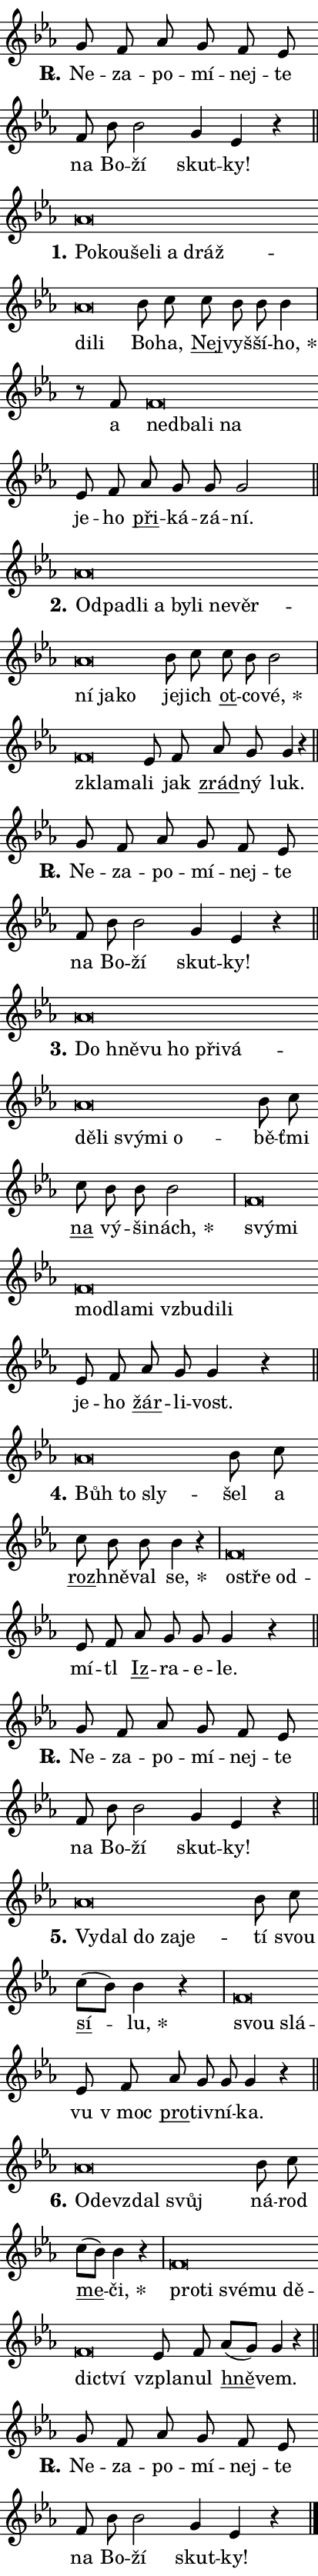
\version "2.22.1"
\header { tagline = "" }
\paper {
  indent = 0\cm
  top-margin = 0\cm
  right-margin = 0\cm
  bottom-margin = 0\cm
  left-margin = 0\cm
  paper-width = 7\cm
  page-breaking = #ly:one-page-breaking
  system-system-spacing.basic-distance = #11
  score-system-spacing.basic-distance = #11.3
  ragged-last = ##f
}


%% Author: Thomas Morley
%% https://lists.gnu.org/archive/html/lilypond-user/2020-05/msg00002.html
#(define (line-position grob)
"Returns position of @var[grob} in current system:
   @code{'start}, if at first time-step
   @code{'end}, if at last time-step
   @code{'middle} otherwise
"
  (let* ((col (ly:item-get-column grob))
         (ln (ly:grob-object col 'left-neighbor))
         (rn (ly:grob-object col 'right-neighbor))
         (col-to-check-left (if (ly:grob? ln) ln col))
         (col-to-check-right (if (ly:grob? rn) rn col))
         (break-dir-left
           (and
             (ly:grob-property col-to-check-left 'non-musical #f)
             (ly:item-break-dir col-to-check-left)))
         (break-dir-right
           (and
             (ly:grob-property col-to-check-right 'non-musical #f)
             (ly:item-break-dir col-to-check-right))))
        (cond ((eqv? 1 break-dir-left) 'start)
              ((eqv? -1 break-dir-right) 'end)
              (else 'middle))))

#(define (tranparent-at-line-position vctor)
  (lambda (grob)
  "Relying on @code{line-position} select the relevant enry from @var{vctor}.
Used to determine transparency,"
    (case (line-position grob)
      ((end) (not (vector-ref vctor 0)))
      ((middle) (not (vector-ref vctor 1)))
      ((start) (not (vector-ref vctor 2))))))

noteHeadBreakVisibility =
#(define-music-function (break-visibility)(vector?)
"Makes @code{NoteHead}s transparent relying on @var{break-visibility}"
#{
  \override NoteHead.transparent =
    #(tranparent-at-line-position break-visibility)
#})

#(define delete-ledgers-for-transparent-note-heads
  (lambda (grob)
    "Reads whether a @code{NoteHead} is transparent.
If so this @code{NoteHead} is removed from @code{'note-heads} from
@var{grob}, which is supposed to be @code{LedgerLineSpanner}.
As a result ledgers are not printed for this @code{NoteHead}"
    (let* ((nhds-array (ly:grob-object grob 'note-heads))
           (nhds-list
             (if (ly:grob-array? nhds-array)
                 (ly:grob-array->list nhds-array)
                 '()))
           ;; Relies on the transparent-property being done before
           ;; Staff.LedgerLineSpanner.after-line-breaking is executed.
           ;; This is fragile ...
           (to-keep
             (remove
               (lambda (nhd)
                 (ly:grob-property nhd 'transparent #f))
               nhds-list)))
      ;; TODO find a better method to iterate over grob-arrays, similiar
      ;; to filter/remove etc for lists
      ;; For now rebuilt from scratch
      (set! (ly:grob-object grob 'note-heads)  '())
      (for-each
        (lambda (nhd)
          (ly:pointer-group-interface::add-grob grob 'note-heads nhd))
        to-keep))))

hideNotes = {
  \noteHeadBreakVisibility #begin-of-line-visible
}
unHideNotes = {
  \noteHeadBreakVisibility #all-visible
}

% work-around for resetting accidentals
% https://lilypond.org/doc/v2.23/Documentation/notation/displaying-rhythms#unmetered-music
cadenzaMeasure = {
  \cadenzaOff
  \partial 1024 s1024
  \cadenzaOn
}

#(define-markup-command (accent layout props text) (markup?)
  "Underline accented syllable"
  (interpret-markup layout props
    #{\markup \override #'(offset . 4.3) \underline { #text }#}))

responsum = \markup \concat {
  "R" \hspace #-1.05 \path #0.1 #'((moveto 0 0.07) (lineto 0.9 0.8)) \hspace #0.05 "."
}

\layout {
    \context {
        \Staff
        \remove "Time_signature_engraver"
        \override LedgerLineSpanner.after-line-breaking = #delete-ledgers-for-transparent-note-heads
    }
    \context {
        \Voice {
            \override NoteHead.output-attributes = #'((class . "notehead"))
            \override Hairpin.height = #0.55
        }
    }
    \context {
        \Lyrics {
            \override StanzaNumber.output-attributes = #'((class . "stanzanumber"))
            \override LyricSpace.minimum-distance = #0.9
            \override LyricText.font-name = #"TeX Gyre Schola"
            \override LyricText.font-size = 1
            \override StanzaNumber.font-name = #"TeX Gyre Schola Bold"
            \override StanzaNumber.font-size = 1
        }
    }
}

% magnetic-lyrics.ily
%
%   written by
%     Jean Abou Samra <jean@abou-samra.fr>
%     Werner Lemberg <wl@gnu.org>
%
%   adapted by
%     Jiri Hon <jiri.hon@gmail.com>
%
% Version 2022-Apr-15

% https://www.mail-archive.com/lilypond-user@gnu.org/msg149350.html

#(define (Left_hyphen_pointer_engraver context)
   "Collect syllable-hyphen-syllable occurrences in lyrics and store
them in properties.  This engraver only looks to the left.  For
example, if the lyrics input is @code{foo -- bar}, it does the
following.

@itemize @bullet
@item
Set the @code{text} property of the @code{LyricHyphen} grob between
@q{foo} and @q{bar} to @code{foo}.

@item
Set the @code{left-hyphen} property of the @code{LyricText} grob with
text @q{foo} to the @code{LyricHyphen} grob between @q{foo} and
@q{bar}.
@end itemize

Use this auxiliary engraver in combination with the
@code{lyric-@/text::@/apply-@/magnetic-@/offset!} hook."
   (let ((hyphen #f)
         (text #f))
     (make-engraver
      (acknowledgers
       ((lyric-syllable-interface engraver grob source-engraver)
        (set! text grob)))
      (end-acknowledgers
       ((lyric-hyphen-interface engraver grob source-engraver)
        ;(when (not (grob::has-interface grob 'lyric-space-interface))
          (set! hyphen grob)));)
      ((stop-translation-timestep engraver)
       (when (and text hyphen)
         (ly:grob-set-object! text 'left-hyphen hyphen))
       (set! text #f)
       (set! hyphen #f)))))

#(define (lyric-text::apply-magnetic-offset! grob)
   "If the space between two syllables is less than the value in
property @code{LyricText@/.details@/.squash-threshold}, move the right
syllable to the left so that it gets concatenated with the left
syllable.

Use this function as a hook for
@code{LyricText@/.after-@/line-@/breaking} if the
@code{Left_@/hyphen_@/pointer_@/engraver} is active."
   (let ((hyphen (ly:grob-object grob 'left-hyphen #f)))
     (when hyphen
       (let ((left-text (ly:spanner-bound hyphen LEFT)))
         (when (grob::has-interface left-text 'lyric-syllable-interface)
           (let* ((common (ly:grob-common-refpoint grob left-text X))
                  (this-x-ext (ly:grob-extent grob common X))
                  (left-x-ext
                   (begin
                     ;; Trigger magnetism for left-text.
                     (ly:grob-property left-text 'after-line-breaking)
                     (ly:grob-extent left-text common X)))
                  ;; `delta` is the gap width between two syllables.
                  (delta (- (interval-start this-x-ext)
                            (interval-end left-x-ext)))
                  (details (ly:grob-property grob 'details))
                  (threshold (assoc-get 'squash-threshold details 0.2)))
             (when (< delta threshold)
               (let* (;; We have to manipulate the input text so that
                      ;; ligatures crossing syllable boundaries are not
                      ;; disabled.  For languages based on the Latin
                      ;; script this is essentially a beautification.
                      ;; However, for non-Western scripts it can be a
                      ;; necessity.
                      (lt (ly:grob-property left-text 'text))
                      (rt (ly:grob-property grob 'text))
                      (is-space (grob::has-interface hyphen 'lyric-space-interface))
                      (space (if is-space " " ""))
                      (space-markup (grob-interpret-markup grob " "))
                      (space-size (interval-length (ly:stencil-extent space-markup X)))
                      (extra-delta (if is-space space-size 0))
                      ;; Append new syllable.
                      (ltrt-space (if (and (string? lt) (string? rt))
                                (string-append lt space rt)
                                (make-concat-markup (list lt space rt))))
                      ;; Right-align `ltrt` to the right side.
                      (ltrt-space-markup (grob-interpret-markup
                               grob
                               (make-translate-markup
                                (cons (interval-length this-x-ext) 0)
                                (make-right-align-markup ltrt-space)))))
                 (begin
                   ;; Don't print `left-text`.
                   (ly:grob-set-property! left-text 'stencil #f)
                   ;; Set text and stencil (which holds all collected
                   ;; syllables so far) and shift it to the left.
                   (ly:grob-set-property! grob 'text ltrt-space)
                   (ly:grob-set-property! grob 'stencil ltrt-space-markup)
                   (ly:grob-translate-axis! grob (- (- delta extra-delta)) X))))))))))


#(define (lyric-hyphen::displace-bounds-first grob)
   ;; Make very sure this callback isn't triggered too early.
   (let ((left (ly:spanner-bound grob LEFT))
         (right (ly:spanner-bound grob RIGHT)))
     (ly:grob-property left 'after-line-breaking)
     (ly:grob-property right 'after-line-breaking)
     (ly:lyric-hyphen::print grob)))

squashThreshold = #0.4

\layout {
  \context {
    \Lyrics
    \consists #Left_hyphen_pointer_engraver
    \override LyricText.after-line-breaking =
      #lyric-text::apply-magnetic-offset!
    \override LyricHyphen.stencil = #lyric-hyphen::displace-bounds-first
    \override LyricText.details.squash-threshold = \squashThreshold
    \override LyricHyphen.minimum-distance = 0
    \override LyricHyphen.minimum-length = \squashThreshold
  }
}

squash = \override LyricText.details.squash-threshold = 9999
unSquash = \override LyricText.details.squash-threshold = \squashThreshold

left = \override LyricText.self-alignment-X = #LEFT
unLeft = \revert LyricText.self-alignment-X

starOffset = #(lambda (grob) 
                (let ((x_offset (ly:self-alignment-interface::aligned-on-x-parent grob)))
                  (if (= x_offset 0) 0 (+ x_offset 1.2))))

star = #(define-music-function (syllable)(string?)
"Append star separator at the end of a syllable"
#{
  \once \override LyricText.X-offset = #starOffset
  \lyricmode { \markup {
    #syllable
    \override #'((font-name . "TeX Gyre Schola Bold")) \hspace #0.2 \lower #0.65 \larger "*"
  } }
#})

starAccent = #(define-music-function (syllable)(string?)
"Append star separator at the end of a syllable and make accent"
#{
  \once \override LyricText.X-offset = #starOffset
  \lyricmode { \markup {
    \accent #syllable
    \override #'((font-name . "TeX Gyre Schola Bold")) \hspace #0.2 \lower #0.65 \larger "*"
  } }
#})

breath = #(define-music-function (syllable)(string?)
"Append breathing indicator at the end of a syllable"
#{
  \lyricmode { \markup { #syllable "+" } }
#})

optionalBreath = #(define-music-function (syllable)(string?)
"Append optional breathing indicator at the end of a syllable"
#{
  \lyricmode { \markup { #syllable "(+)" } }
#})


\score {
    <<
        \new Voice = "melody" { \cadenzaOn \key es \major \relative { g'8 f as g f es \bar "" f bes bes2 g4 es r \cadenzaMeasure \bar "||" \break } }
        \new Lyrics \lyricsto "melody" { \lyricmode { \set stanza = \responsum
Ne -- za -- po -- mí -- nej -- te na Bo -- ží skut -- ky! } }
    >>
    \layout {}
}

\score {
    <<
        \new Voice = "melody" { \cadenzaOn \key es \major \relative { as'\breve*1/16 \hideNotes \breve*1/16 \bar "" \breve*1/16 \bar "" \breve*1/16 \bar "" \breve*1/16 \bar "" \breve*1/16 \bar "" \breve*1/16 \breve*1/16 \bar "" \unHideNotes bes8 c \bar "" c bes bes bes4 \cadenzaMeasure \bar "|" r8 f8 f\breve*1/16 \hideNotes \breve*1/16 \bar "" \breve*1/16 \breve*1/16 \bar "" \unHideNotes es8 f \bar "" as g g g2 \cadenzaMeasure \bar "||" \break } }
        \new Lyrics \lyricsto "melody" { \lyricmode { \set stanza = "1."
\left Po -- \squash kou -- še -- li a dráž -- di -- li \unLeft \unSquash Bo -- ha, \markup \accent Nej -- vyš -- ší -- \star ho, a \left ne -- \squash dba -- li na \unLeft \unSquash je -- ho \markup \accent při -- ká -- zá -- ní. } }
    >>
    \layout {}
}

\score {
    <<
        \new Voice = "melody" { \cadenzaOn \key es \major \relative { as'\breve*1/16 \hideNotes \breve*1/16 \bar "" \breve*1/16 \bar "" \breve*1/16 \bar "" \breve*1/16 \bar "" \breve*1/16 \bar "" \breve*1/16 \bar "" \breve*1/16 \bar "" \breve*1/16 \bar "" \breve*1/16 \breve*1/16 \bar "" \unHideNotes bes8 c \bar "" c bes bes2 \cadenzaMeasure \bar "|" f\breve*1/16 \hideNotes \breve*1/16 \bar "" \unHideNotes es8 f \bar "" as g g4 r \cadenzaMeasure \bar "||" \break } }
        \new Lyrics \lyricsto "melody" { \lyricmode { \set stanza = "2."
\left Od -- \squash pa -- dli a by -- li ne -- věr -- ní ja -- ko \unLeft \unSquash je -- jich \markup \accent ot -- co -- \star vé, \left zkla -- \squash ma -- \unLeft \unSquash li jak \markup \accent zrád -- ný luk. } }
    >>
    \layout {}
}

\score {
    <<
        \new Voice = "melody" { \cadenzaOn \key es \major \relative { g'8 f as g f es \bar "" f bes bes2 g4 es r \cadenzaMeasure \bar "||" \break } }
        \new Lyrics \lyricsto "melody" { \lyricmode { \set stanza = \responsum
Ne -- za -- po -- mí -- nej -- te na Bo -- ží skut -- ky! } }
    >>
    \layout {}
}

\score {
    <<
        \new Voice = "melody" { \cadenzaOn \key es \major \relative { as'\breve*1/16 \hideNotes \breve*1/16 \bar "" \breve*1/16 \bar "" \breve*1/16 \bar "" \breve*1/16 \bar "" \breve*1/16 \bar "" \breve*1/16 \bar "" \breve*1/16 \bar "" \breve*1/16 \bar "" \breve*1/16 \breve*1/16 \bar "" \unHideNotes bes8 c \bar "" c bes bes bes2 \cadenzaMeasure \bar "|" f\breve*1/16 \hideNotes \breve*1/16 \bar "" \breve*1/16 \bar "" \breve*1/16 \bar "" \breve*1/16 \bar "" \breve*1/16 \bar "" \breve*1/16 \breve*1/16 \bar "" \unHideNotes es8 f \bar "" as g g4 r \cadenzaMeasure \bar "||" \break } }
        \new Lyrics \lyricsto "melody" { \lyricmode { \set stanza = "3."
\left Do \squash hně -- vu ho při -- vá -- dě -- li svý -- mi o -- \unLeft \unSquash bě -- ťmi \markup \accent na vý -- ši -- \star nách, \left svý -- \squash mi mo -- dla -- mi vzbu -- di -- li \unLeft \unSquash je -- ho \markup \accent žár -- li -- vost. } }
    >>
    \layout {}
}

\score {
    <<
        \new Voice = "melody" { \cadenzaOn \key es \major \relative { as'\breve*1/16 \hideNotes \breve*1/16 \breve*1/16 \bar "" \unHideNotes bes8 c \bar "" c bes bes bes4 r \cadenzaMeasure \bar "|" f\breve*1/16 \hideNotes \breve*1/16 \breve*1/16 \bar "" \unHideNotes es8 f \bar "" as g g g4 r \cadenzaMeasure \bar "||" \break } }
        \new Lyrics \lyricsto "melody" { \lyricmode { \set stanza = "4."
\left Bůh \squash to sly -- \unLeft \unSquash šel a \markup \accent roz -- hně -- val \star se, \left o -- \squash stře od -- \unLeft \unSquash mí -- tl \markup \accent Iz -- ra -- e -- le. } }
    >>
    \layout {}
}

\score {
    <<
        \new Voice = "melody" { \cadenzaOn \key es \major \relative { g'8 f as g f es \bar "" f bes bes2 g4 es r \cadenzaMeasure \bar "||" \break } }
        \new Lyrics \lyricsto "melody" { \lyricmode { \set stanza = \responsum
Ne -- za -- po -- mí -- nej -- te na Bo -- ží skut -- ky! } }
    >>
    \layout {}
}

\score {
    <<
        \new Voice = "melody" { \cadenzaOn \key es \major \relative { as'\breve*1/16 \hideNotes \breve*1/16 \bar "" \breve*1/16 \bar "" \breve*1/16 \breve*1/16 \bar "" \unHideNotes bes8 c \bar "" c[( bes)] bes4 r \cadenzaMeasure \bar "|" f\breve*1/16 \hideNotes \breve*1/16 \bar "" \unHideNotes es8 f \bar "" as g g g4 r \cadenzaMeasure \bar "||" \break } }
        \new Lyrics \lyricsto "melody" { \lyricmode { \set stanza = "5."
\left Vy -- \squash dal do za -- je -- \unLeft \unSquash tí svou \markup \accent sí -- \star lu, \left svou \squash slá -- \unLeft \unSquash vu "v moc" \markup \accent pro -- tiv -- ní -- ka. } }
    >>
    \layout {}
}

\score {
    <<
        \new Voice = "melody" { \cadenzaOn \key es \major \relative { as'\breve*1/16 \hideNotes \breve*1/16 \bar "" \breve*1/16 \breve*1/16 \bar "" \unHideNotes bes8 c \bar "" c[( bes)] bes4 r \cadenzaMeasure \bar "|" f\breve*1/16 \hideNotes \breve*1/16 \bar "" \breve*1/16 \bar "" \breve*1/16 \bar "" \breve*1/16 \bar "" \breve*1/16 \breve*1/16 \bar "" \unHideNotes es8 f \bar "" as[( g)] g4 r \cadenzaMeasure \bar "||" \break } }
        \new Lyrics \lyricsto "melody" { \lyricmode { \set stanza = "6."
\left O -- \squash de -- vzdal svůj \unLeft \unSquash ná -- rod \markup \accent me -- \star či, \left pro -- \squash ti své -- mu dě -- dic -- tví \unLeft \unSquash vzpla -- nul \markup \accent hně -- vem. } }
    >>
    \layout {}
}

\score {
    <<
        \new Voice = "melody" { \cadenzaOn \key es \major \relative { g'8 f as g f es \bar "" f bes bes2 g4 es r \cadenzaMeasure \bar "||" \break } \bar "|." }
        \new Lyrics \lyricsto "melody" { \lyricmode { \set stanza = \responsum
Ne -- za -- po -- mí -- nej -- te na Bo -- ží skut -- ky! } }
    >>
    \layout {}
}
